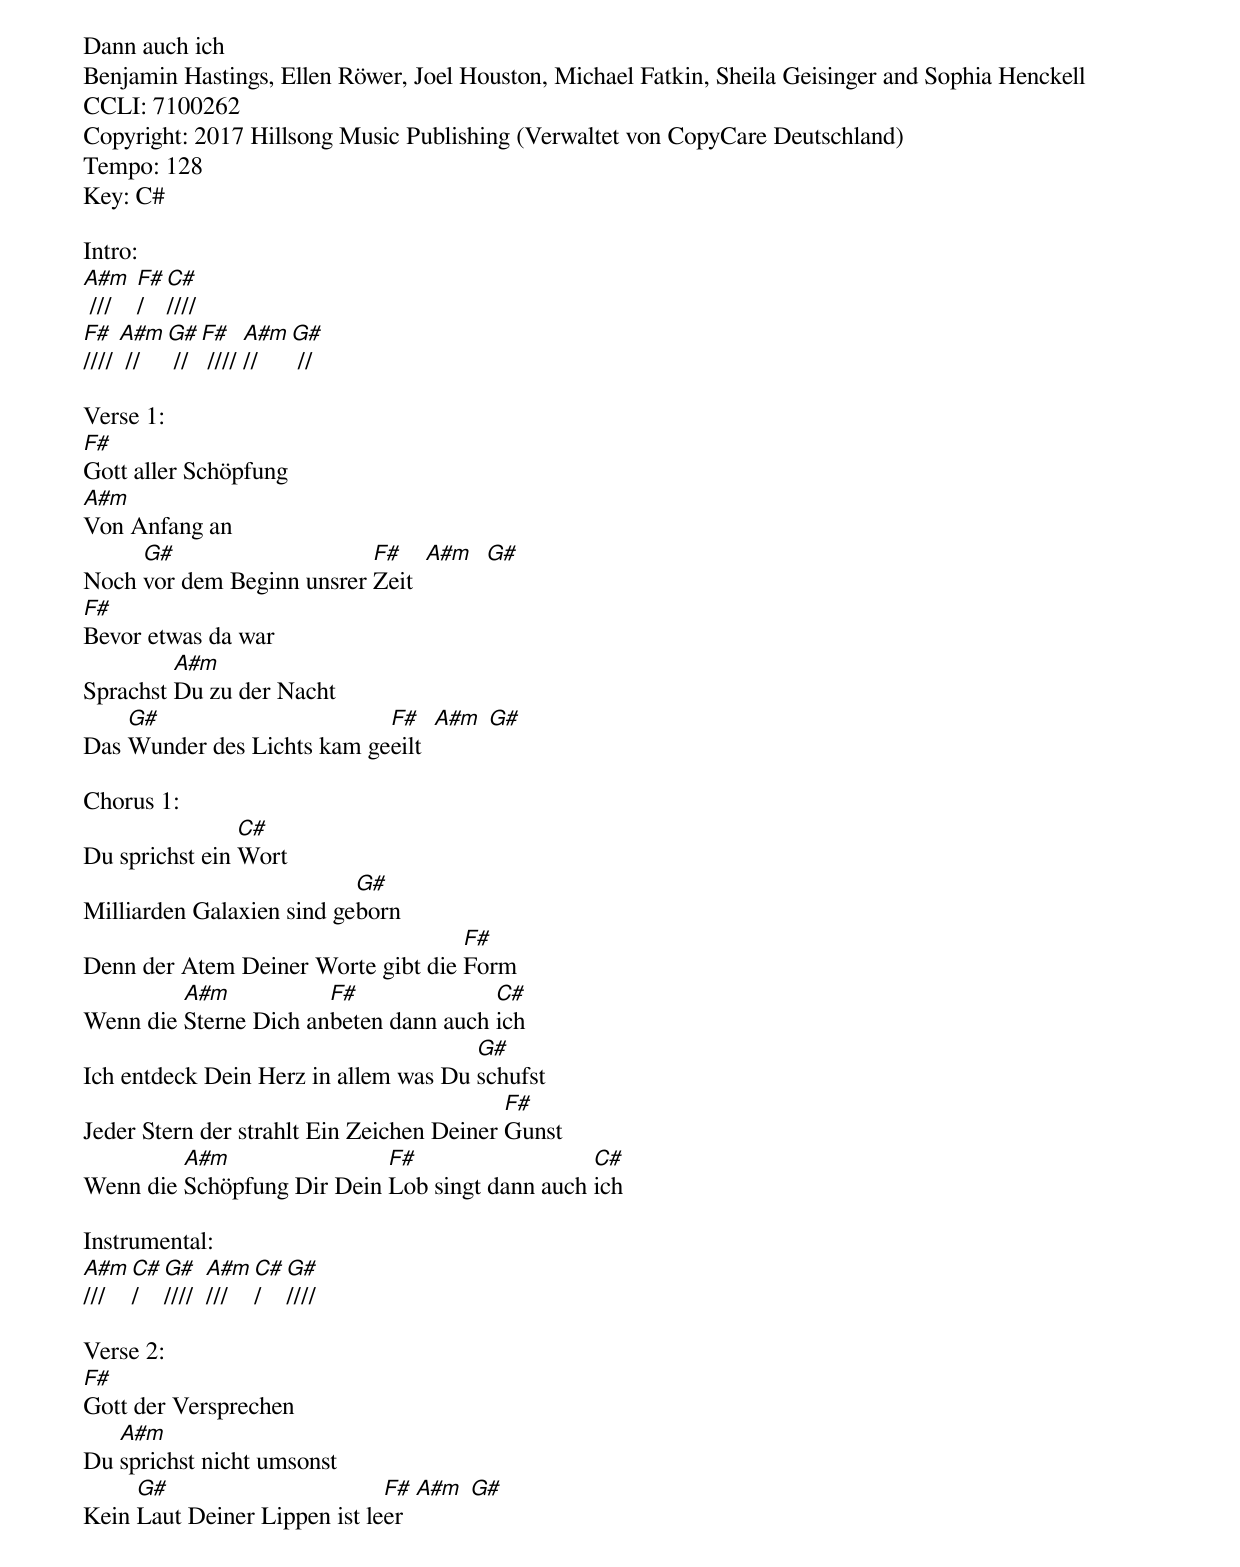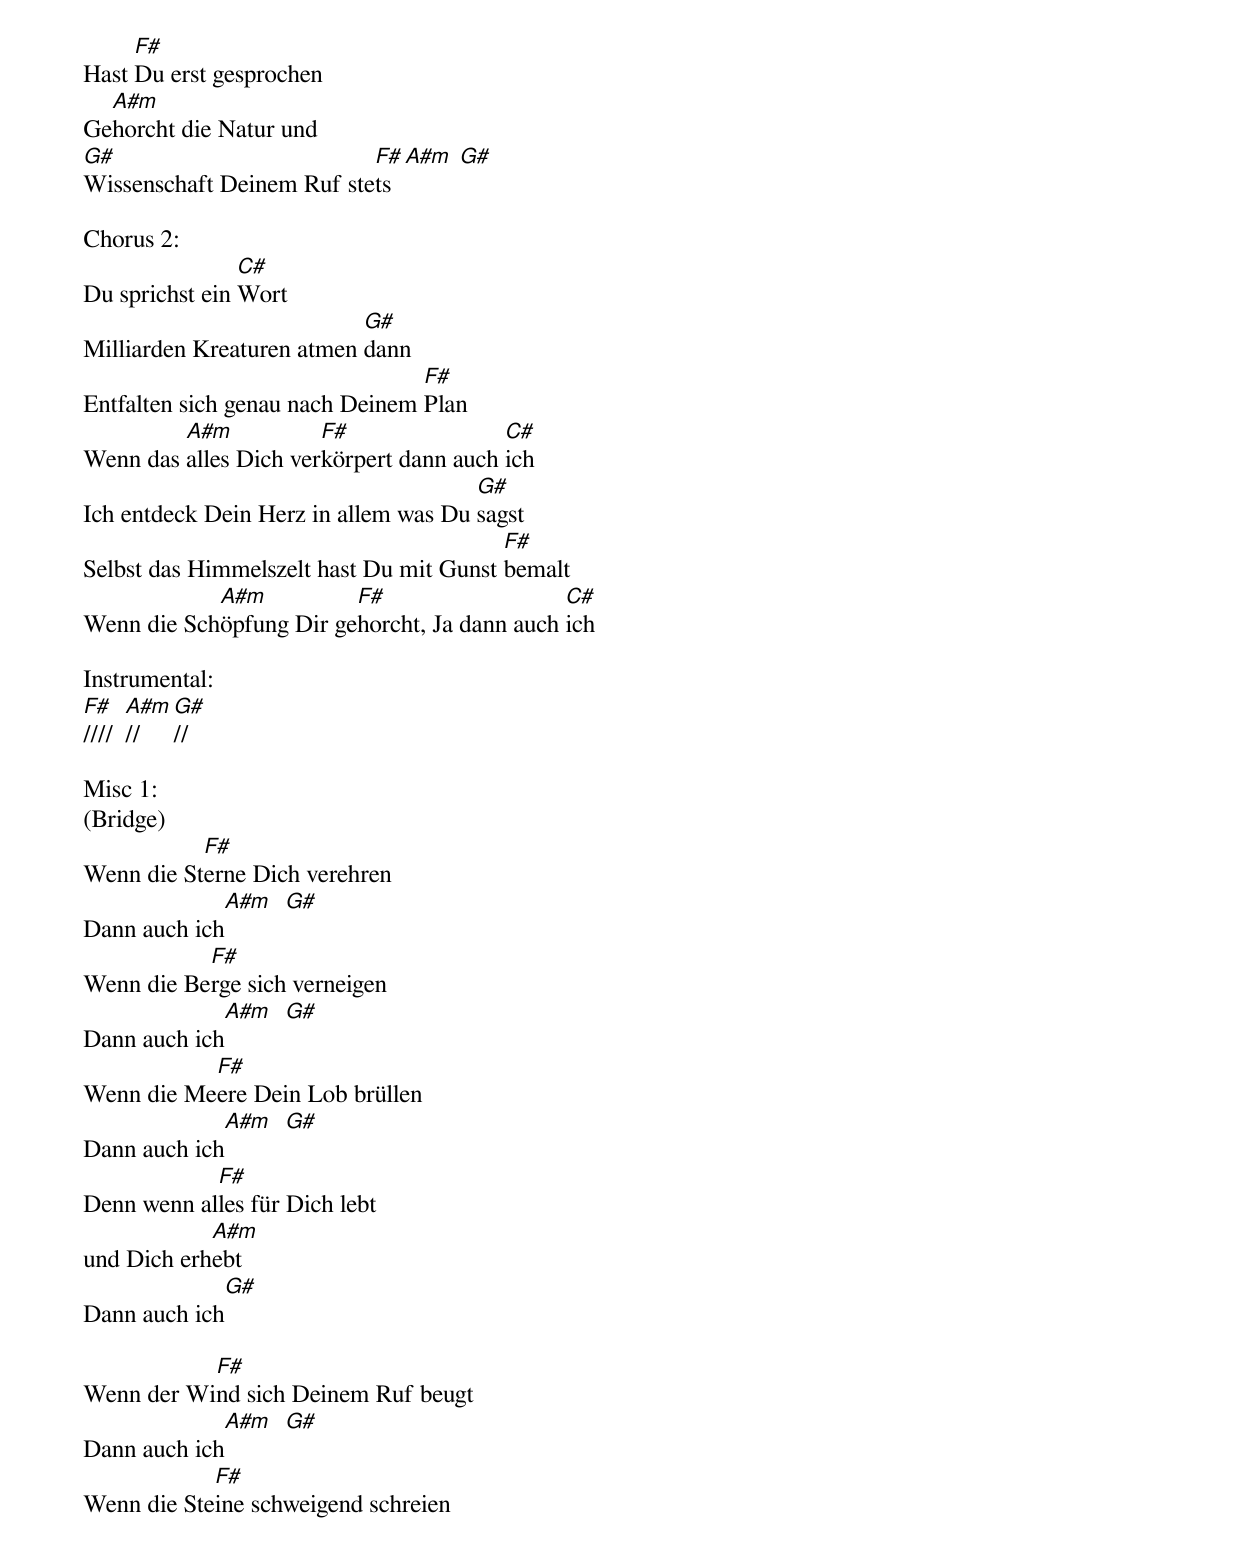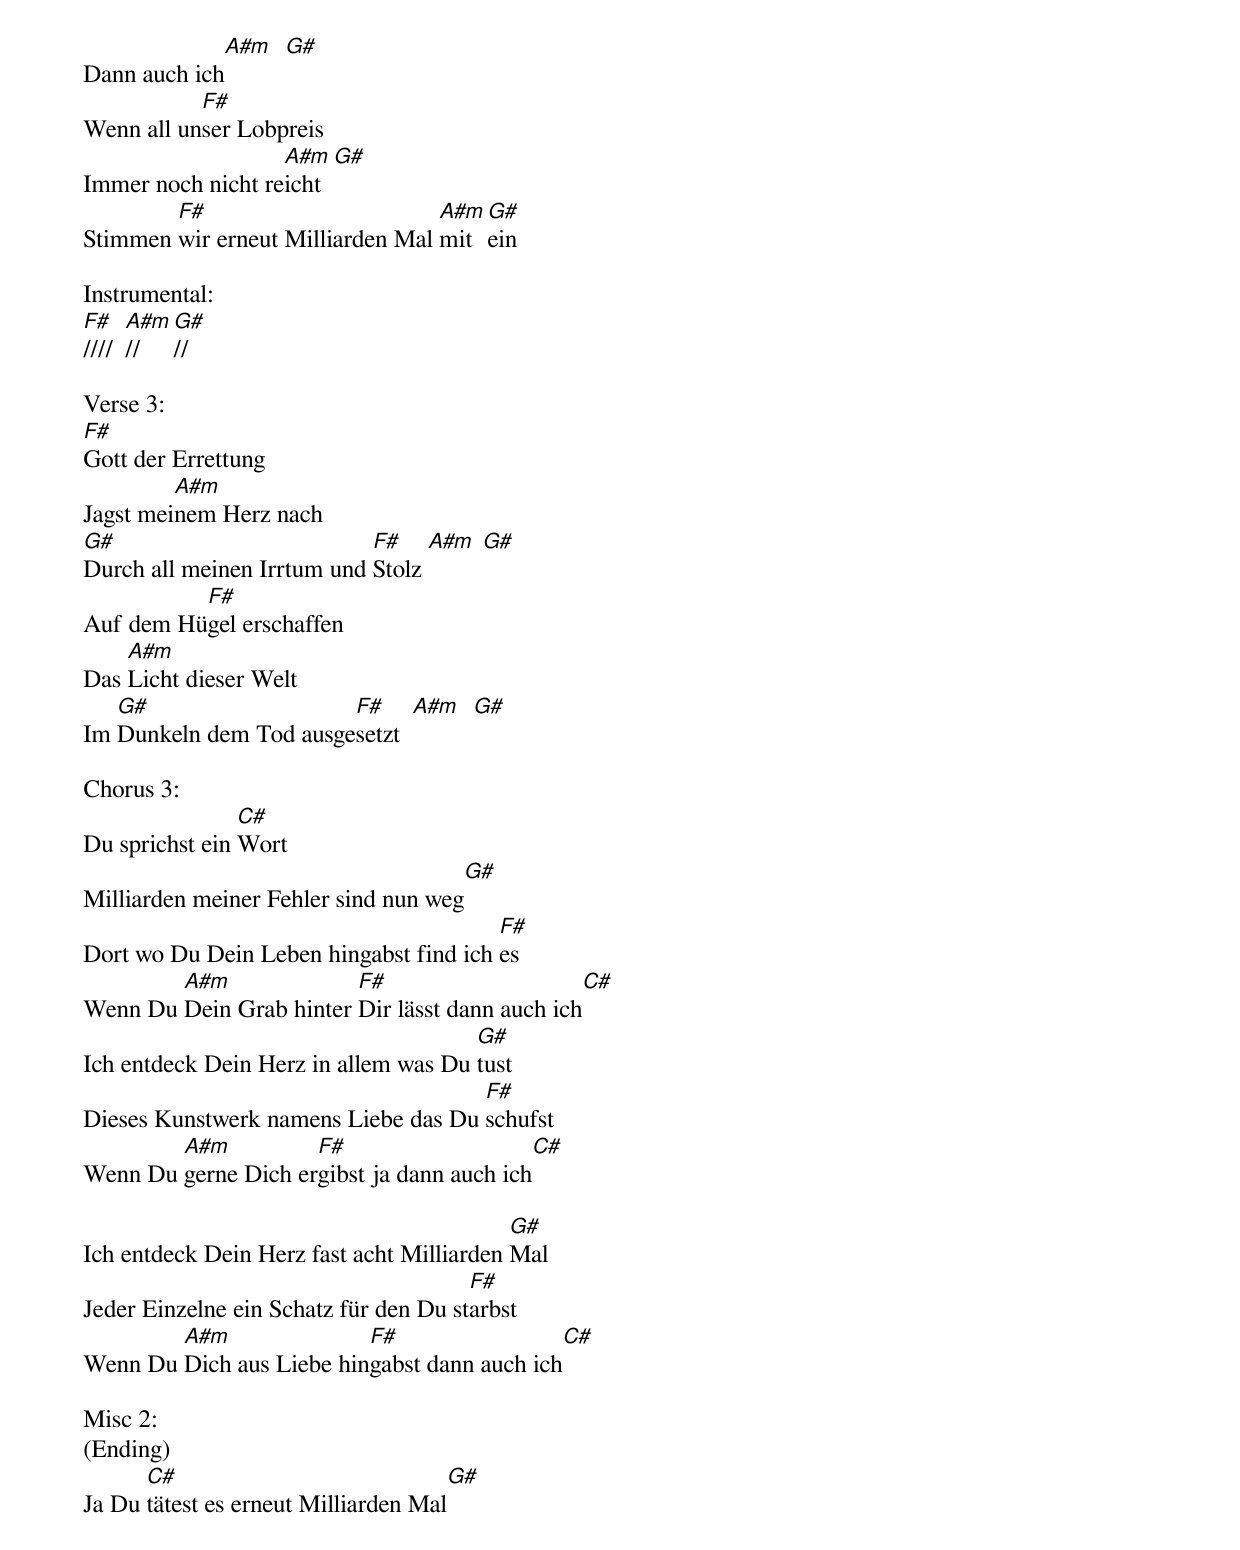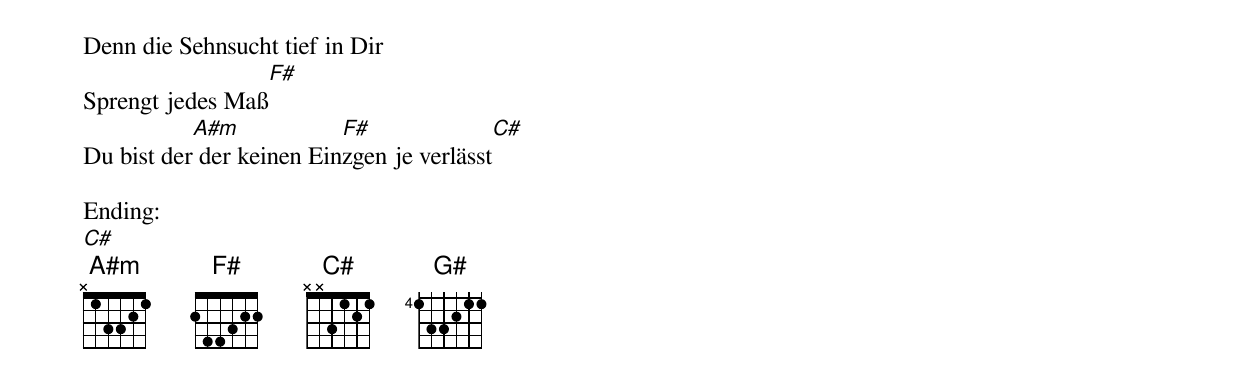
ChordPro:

Dann auch ich
Benjamin Hastings, Ellen Röwer, Joel Houston, Michael Fatkin, Sheila Geisinger and Sophia Henckell
CCLI: 7100262
Copyright: 2017 Hillsong Music Publishing (Verwaltet von CopyCare Deutschland)
Tempo: 128
Key: C#

Intro:
[A#m] ///    [F#]/  [C#]////
[F#]//// [A#m] //[G#] //[F#] //// [A#m]//[G#] //

Verse 1:
[F#]Gott aller Schöpfung
[A#m]Von Anfang an
Noch [G#]vor dem Beginn unsrer [F#]Zeit  [A#m]  [G#]
[F#]Bevor etwas da war
Sprachst [A#m]Du zu der Nacht
Das [G#]Wunder des Lichts kam ge[F#]eilt  [A#m] [G#]

Chorus 1:
Du sprichst ein [C#]Wort
Milliarden Galaxien sind ge[G#]born
Denn der Atem Deiner Worte gibt die [F#]Form
Wenn die [A#m]Sterne Dich an[F#]beten dann auch [C#]ich
Ich entdeck Dein Herz in allem was Du [G#]schufst
Jeder Stern der strahlt Ein Zeichen Deiner [F#]Gunst
Wenn die [A#m]Schöpfung Dir Dein [F#]Lob singt dann auch [C#]ich

Instrumental:
[A#m]/// [C#]/ [G#]////  [A#m]///   [C#]/   [G#]////

Verse 2:
[F#]Gott der Versprechen
Du [A#m]sprichst nicht umsonst
Kein [G#]Laut Deiner Lippen ist le[F#]er  [A#m] [G#]
Hast [F#]Du erst gesprochen
Ge[A#m]horcht die Natur und
[G#]Wissenschaft Deinem Ruf ste[F#]ts  [A#m] [G#]

Chorus 2:
Du sprichst ein [C#]Wort
Milliarden Kreaturen atmen [G#]dann
Entfalten sich genau nach Deinem [F#]Plan
Wenn das [A#m]alles Dich ver[F#]körpert dann auch [C#]ich
Ich entdeck Dein Herz in allem was Du [G#]sagst
Selbst das Himmelszelt hast Du mit Gunst [F#]bemalt
Wenn die Sch[A#m]öpfung Dir ge[F#]horcht, Ja dann auch [C#]ich

Instrumental:
[F#]////  [A#m]// [G#]//

Misc 1:
(Bridge)
Wenn die St[F#]erne Dich verehren
Dann auch ich[A#m]  [G#]
Wenn die Be[F#]rge sich verneigen
Dann auch ich[A#m]  [G#]
Wenn die Me[F#]ere Dein Lob brüllen
Dann auch ich[A#m]  [G#]
Denn wenn al[F#]les für Dich lebt
und Dich erh[A#m]ebt
Dann auch ich[G#]

Wenn der Wi[F#]nd sich Deinem Ruf beugt
Dann auch ich[A#m]  [G#]
Wenn die Ste[F#]ine schweigend schreien
Dann auch ich[A#m]  [G#]
Wenn all un[F#]ser Lobpreis
Immer noch nicht re[A#m]icht  [G#]
Stimmen [F#]wir erneut Milliarden Mal [A#m]mit  [G#]ein

Instrumental:
[F#]////  [A#m]// [G#]//

Verse 3:
[F#]Gott der Errettung
Jagst mei[A#m]nem Herz nach
[G#]Durch all meinen Irrtum und [F#]Stolz [A#m] [G#]
Auf dem Hü[F#]gel erschaffen
Das [A#m]Licht dieser Welt
Im [G#]Dunkeln dem Tod ausge[F#]setzt  [A#m]  [G#]

Chorus 3:
Du sprichst ein [C#]Wort
Milliarden meiner Fehler sind nun weg[G#]
Dort wo Du Dein Leben hingabst find ich [F#]es
Wenn Du [A#m]Dein Grab hinter [F#]Dir lässt dann auch ich[C#]
Ich entdeck Dein Herz in allem was Du [G#]tust
Dieses Kunstwerk namens Liebe das Du [F#]schufst
Wenn Du [A#m]gerne Dich er[F#]gibst ja dann auch ich[C#]

Ich entdeck Dein Herz fast acht Milliarden [G#]Mal
Jeder Einzelne ein Schatz für den Du st[F#]arbst
Wenn Du [A#m]Dich aus Liebe hin[F#]gabst dann auch ich[C#]

Misc 2:
(Ending)
Ja Du [C#]tätest es erneut Milliarden Mal[G#]
Denn die Sehnsucht tief in Dir
Sprengt jedes Maß[F#]
Du bist der[A#m] der keinen Ein[F#]zgen je verlässt[C#]

Ending:
[C#]
